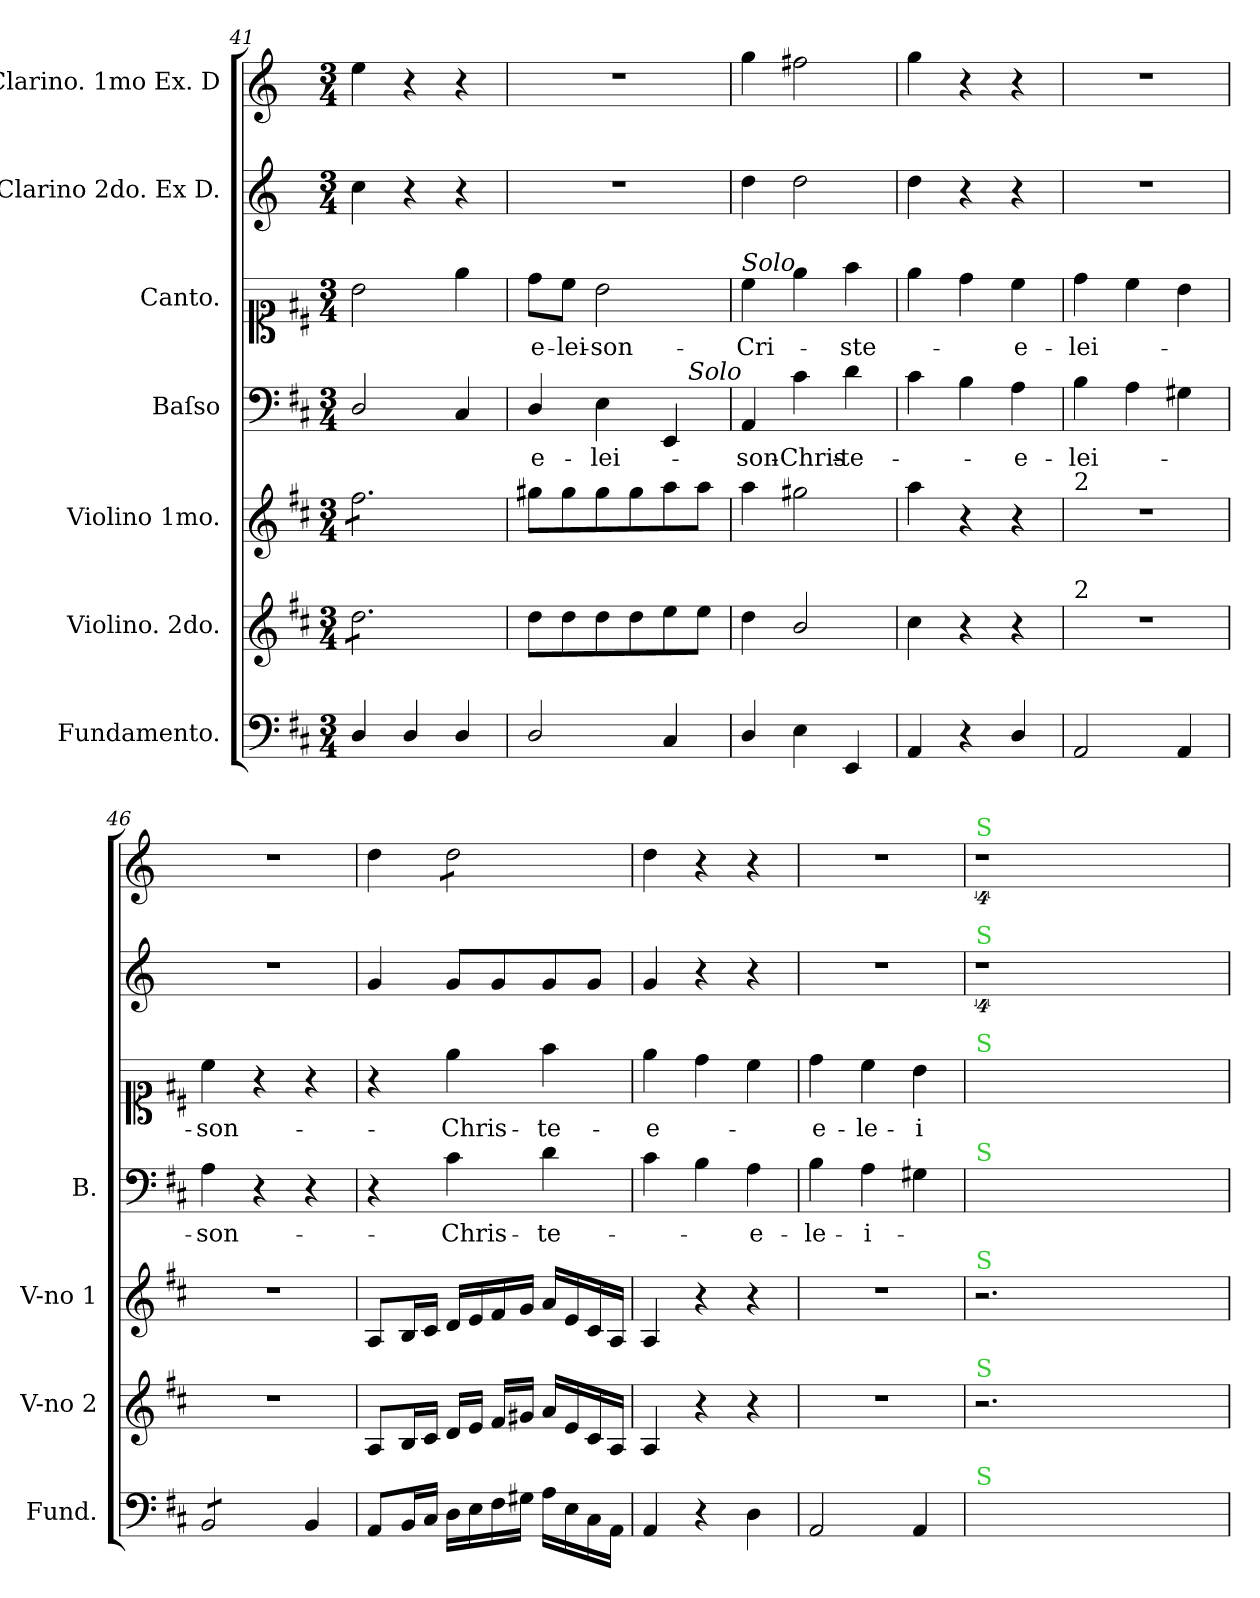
**kern	**kern	**kern	**kern	**text	**kern	**text	**kern	**kern
*part7	*part6	*part5	*part4	*part4	*part3	*part3	*part2	*part1
*staff7	*staff6	*staff5	*staff4	*staff4	*staff3	*staff3	*staff2	*staff1
*I"Fundamento.	*I"Violino. 2do.	*I"Violino 1mo.	*I"Baſso	*	*I"Canto.	*	*I"Clarino 2do. Ex D.	*I"Clarino. 1mo Ex. D
*I'Fund.	*I'V-no 2	*I'V-no 1	*I'B.	*	*	*	*	*
*clefF4	*clefG2	*clefG2	*clefF4	*	*clefC1	*	*clefG2	*clefG2
*	*	*	*	*	*	*	*ITrd-1c-2	*ITrd-1c-2
*k[f#c#]	*k[f#c#]	*k[f#c#]	*k[f#c#]	*	*k[f#c#]	*	*k[f#c#]	*k[f#c#]
*M3/4	*M3/4	*M3/4	*M3/4	*	*M3/4	*	*M3/4	*M3/4
=41	=41	=41	=41	=41	=41	=41	=41	=41
*	*tremolo	*	*	*	*	*	*	*
*	*	*tremolo	*	*	*	*	*	*
4D/	8dd\L	8ff#\L	2D/	.	2b\	.	4dd\	4ff#\
.	8dd\	8ff#\	.	.	.	.	.	.
4D/	8dd\	8ff#\	.	.	.	.	4r	4r
.	8dd\	8ff#\	.	.	.	.	.	.
4D/	8dd\	8ff#\	4C#/	.	4ee\	.	4r	4r
.	8dd\J	8ff#\J	.	.	.	.	.	.
*	*	*Xtremolo	*	*	*	*	*	*
*	*Xtremolo	*	*	*	*	*	*	*
=42	=42	=42	=42	=42	=42	=42	=42	=42
2D/	8dd\L	8gg#X\L	4D/	-e-	8dd\L	-e-	2.r	2.r
.	8dd\	8gg#\	.	.	8cc#\J	-lei-	.	.
.	8dd\	8gg#\	4E\	-lei-	2b\	-son-	.	.
.	8dd\	8gg#\	.	.	.	.	.	.
4C#/	8ee\	8aa\	4EE/	.	.	.	.	.
.	8ee\J	8aa\J	.	.	.	.	.	.
=43	=43	=43	=43	=43	=43	=43	=43	=43
!	!	!	!	!	!LO:TX:a:i:t=Solo	!	!	!
!	!	!	!LO:TX:a:i:rj:t=Solo	!	!	!	!	!
4D/	4dd\	4aa\	4AA/	-son-	4cc#\	-Cri-	4ee\	4aa\
4E\	2b/	2gg#X\	4c#\	-Chris-	4ee\	.	2ee\	2gg#X\
4EE/	.	.	4d\	-te-	4ff#\	-ste-	.	.
=44	=44	=44	=44	=44	=44	=44	=44	=44
4AA/	4cc#\	4aa\	4c#\	.	4ee\	.	4ee\	4aa\
4r	4r	4r	4B\	.	4dd\	.	4r	4r
4D/	4r	4r	4A\	-e-	4cc#\	-e-	4r	4r
=45	=45	=45	=45	=45	=45	=45	=45	=45
!	!	!LO:TX:a:t=2	!	!	!	!	!	!
!	!LO:TX:a:t=2	!	!	!	!	!	!	!
2AA/	2.r	2.r	4B\	-lei-	4dd\	-lei-	2.r	2.r
.	.	.	4A\	.	4cc#\	.	.	.
4AA/	.	.	4G#X\	.	4b\	.	.	.
=46	=46	=46	=46	=46	=46	=46	=46	=46
*tremolo	*	*	*	*	*	*	*	*
8BB/L	2.r	2.r	4A\	-son-	4cc#\	-son-	2.r	2.r
8BB/	.	.	.	.	.	.	.	.
8BB/	.	.	4r	.	4r	.	.	.
8BB/J	.	.	.	.	.	.	.	.
*Xtremolo	*	*	*	*	*	*	*	*
4BB/	.	.	4r	.	4r	.	.	.
=47	=47	=47	=47	=47	=47	=47	=47	=47
8AA/L	8A/L	8A/L	4r	.	4r	.	4a/	4ee\
16BB/L	16B/L	16B/L	.	.	.	.	.	.
16C#/JJ	16c#/JJ	16c#/JJ	.	.	.	.	.	.
*	*	*	*	*	*	*	*	*tremolo
16D\LL	16d/LL	16d/LL	4c#\	-Chris-	4ee\	-Chris-	8a/L	8ee\L
16E\	16e/JJ	16e/	.	.	.	.	.	.
16F#\	16f#/LL	16f#/	.	.	.	.	8a/	8ee\
16G#X\JJ	16g#X/JJ	16g/JJ	.	.	.	.	.	.
16A\LL	16a/LL	16a/LL	4d\	-te-	4ff#\	-te-	8a/	8ee\
16E\	16e/	16e/	.	.	.	.	.	.
16C#\	16c#/	16c#/	.	.	.	.	8a/J	8ee\J
*	*	*	*	*	*	*	*	*Xtremolo
16AA\JJ	16A/JJ	16A/JJ	.	.	.	.	.	.
=48	=48	=48	=48	=48	=48	=48	=48	=48
4AA/	4A/	4A/	4c#\	.	4ee\	-e-	4a/	4ee\
4r	4r	4r	4B\	.	4dd\	.	4r	4r
4D\	4r	4r	4A\	-e-	4cc#\	.	4r	4r
=49	=49	=49	=49	=49	=49	=49	=49	=49
2AA/	2.r	2.r	4B\	-le-	4dd\	-e-	2.r	2.r
.	.	.	4A\	-i-	4cc#\	-le-	.	.
4AA/	.	.	4G#X\	.	4b\	-i-	.	.
=50	=50	=50	=50	=50	=50	=50	=50	=50
!	!	!	!	!	!	!	!	!LO:TX:a:color=limegreen:t=S
!	!	!	!	!	!	!	!LO:TX:a:color=limegreen:t=S	!
!	!	!	!	!	!LO:TX:a:color=limegreen:t=S	!	!	!
!	!	!	!LO:TX:a:color=limegreen:t=S	!	!	!	!	!
!	!	!LO:TX:a:color=limegreen:t=S	!	!	!	!	!	!
!	!LO:TX:a:color=limegreen:t=S	!	!	!	!	!	!	!
!LO:TX:a:color=limegreen:t=S	!	!	!	!	!	!	!	!
2.ryy	2.r	2.r	2.ryy	.	2.ryy	.	4%9r	4%9r
1.ryy	1.ryy	1.ryy	1.ryy	.	1.ryy	.	.	.
=	=	=	=	=	=	=	=	=
*-	*-	*-	*-	*-	*-	*-	*-	*-
